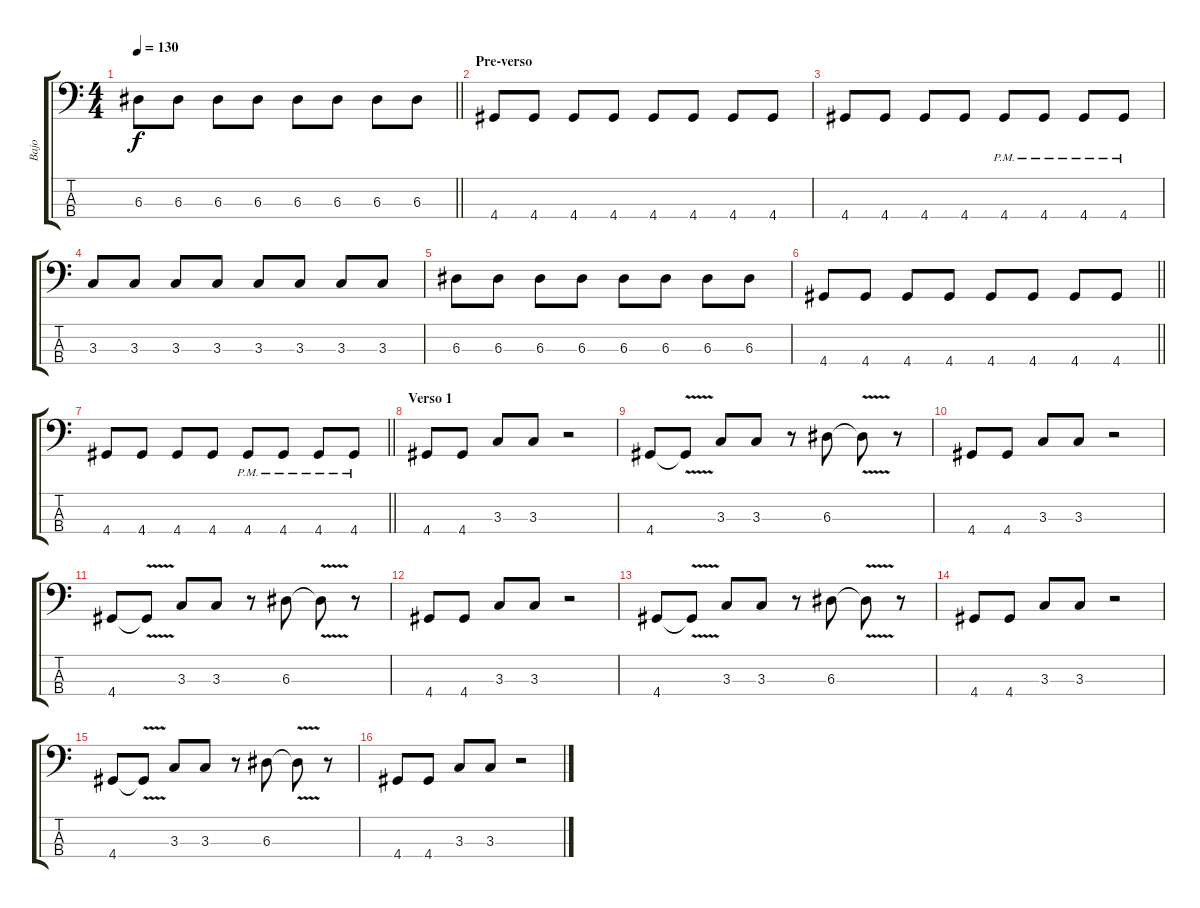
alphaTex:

\track ("Bajo" "Bajo") {instrument electricbasspick}
\staff {score tabs}
\tuning (G2 D2 A1 E1) {hide}
\ts (4 4)
\tempo 130
\clef f4
\barLineRight lightlight
\ks c
6.3.8{dy f} 6.3.8 6.3.8 6.3.8 6.3.8 6.3.8 6.3.8 6.3.8 |
\section ("" "Pre-verso")
4.4.8 4.4.8 4.4.8 4.4.8 4.4.8 4.4.8 4.4.8 4.4.8 |
4.4.8 4.4.8 4.4.8 4.4.8 4.4{pm}.8 4.4{pm}.8 4.4{pm}.8 4.4{pm}.8 |
3.3.8 3.3.8 3.3.8 3.3.8 3.3.8 3.3.8 3.3.8 3.3.8 |
6.3.8 6.3.8 6.3.8 6.3.8 6.3.8 6.3.8 6.3.8 6.3.8 |
\barLineRight lightlight
4.4.8 4.4.8 4.4.8 4.4.8 4.4.8 4.4.8 4.4.8 4.4.8 |
\barLineRight lightlight
4.4.8 4.4.8 4.4.8 4.4.8 4.4{pm}.8 4.4{pm}.8 4.4{pm}.8 4.4{pm}.8 |
\section ("" "Verso 1")
4.4.8 4.4.8 3.3.8 3.3.8 r.2 |
4.4.8 4.4{v t}.8 3.3.8 3.3.8 r.8 6.3.8 6.3{v t}.8 r.8 |
4.4.8 4.4.8 3.3.8 3.3.8 r.2 |
4.4.8 4.4{v t}.8 3.3.8 3.3.8 r.8 6.3.8 6.3{v t}.8 r.8 |
4.4.8 4.4.8 3.3.8 3.3.8 r.2 |
4.4.8 4.4{v t}.8 3.3.8 3.3.8 r.8 6.3.8 6.3{v t}.8 r.8 |
4.4.8 4.4.8 3.3.8 3.3.8 r.2 |
4.4.8 4.4{v t}.8 3.3.8 3.3.8 r.8 6.3.8 6.3{v t}.8 r.8 |
4.4.8 4.4.8 3.3.8 3.3.8 r.2
